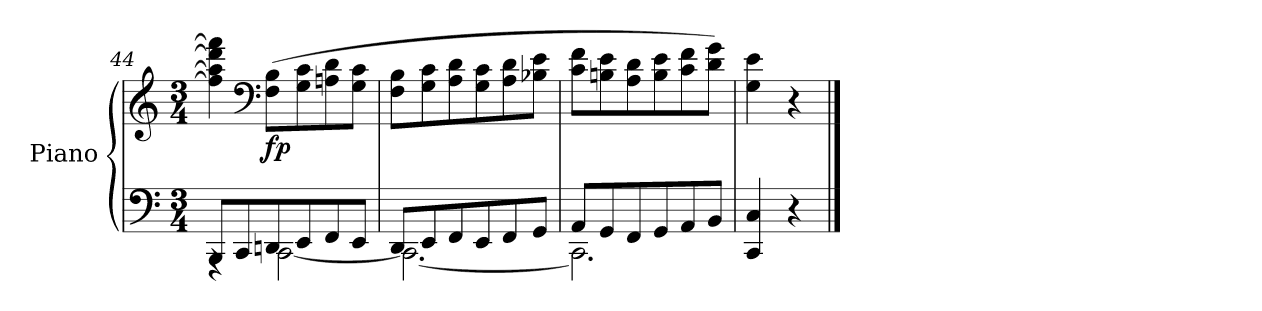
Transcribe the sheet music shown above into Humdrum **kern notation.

**kern	**kern	**dynam
*part1	*part1	*part1
*staff2	*staff1	*staff1/2
*I"Piano	*	*
*I'Pno.	*	*
*clefF4	*clefG2	*
*k[]	*k[]	*
*M3/4	*M3/4	*
=44	=44	=44
*^	*	*
8BBB/L	4rAAA	4ff\] 4aa-\] 4ddd\] 4fff\]	.
8CC/	.	.	.
*	*	*clefF4	*
!	!	!	!LO:DY:b
8DDn/	[2CC\	(>8F\ 8B\L	fp
8EE/	.	8G\ 8c\	.
8FF/	.	8An\ 8d\	.
8EE/J	.	8G\ 8c\J	.
=45	=45	=45	=45
8DD/L	2.CC\_	8F\ 8B\L	.
8EE/	.	8G\ 8c\	.
8FF/	.	8A\ 8d\	.
8EE/	.	8G\ 8c\	.
8FF/	.	8A\ 8d\	.
8GG/J	.	8B-X\ 8e\J	.
=46	=46	=46	=46
8AA/L	2.CC\]	8c\ 8f\L	.
8GG/	.	8Bn\ 8e\	.
8FF/	.	8A\ 8d\	.
8GG/	.	8B\ 8e\	.
8AA/	.	8c\ 8f\	.
8BB/J	.	8d\ 8g\J)	.
*v	*v	*	*
=47	=47	=47
4CC/ 4C/	4G\ 4e\	.
4r	4r	.
==	==	==
*-	*-	*-
